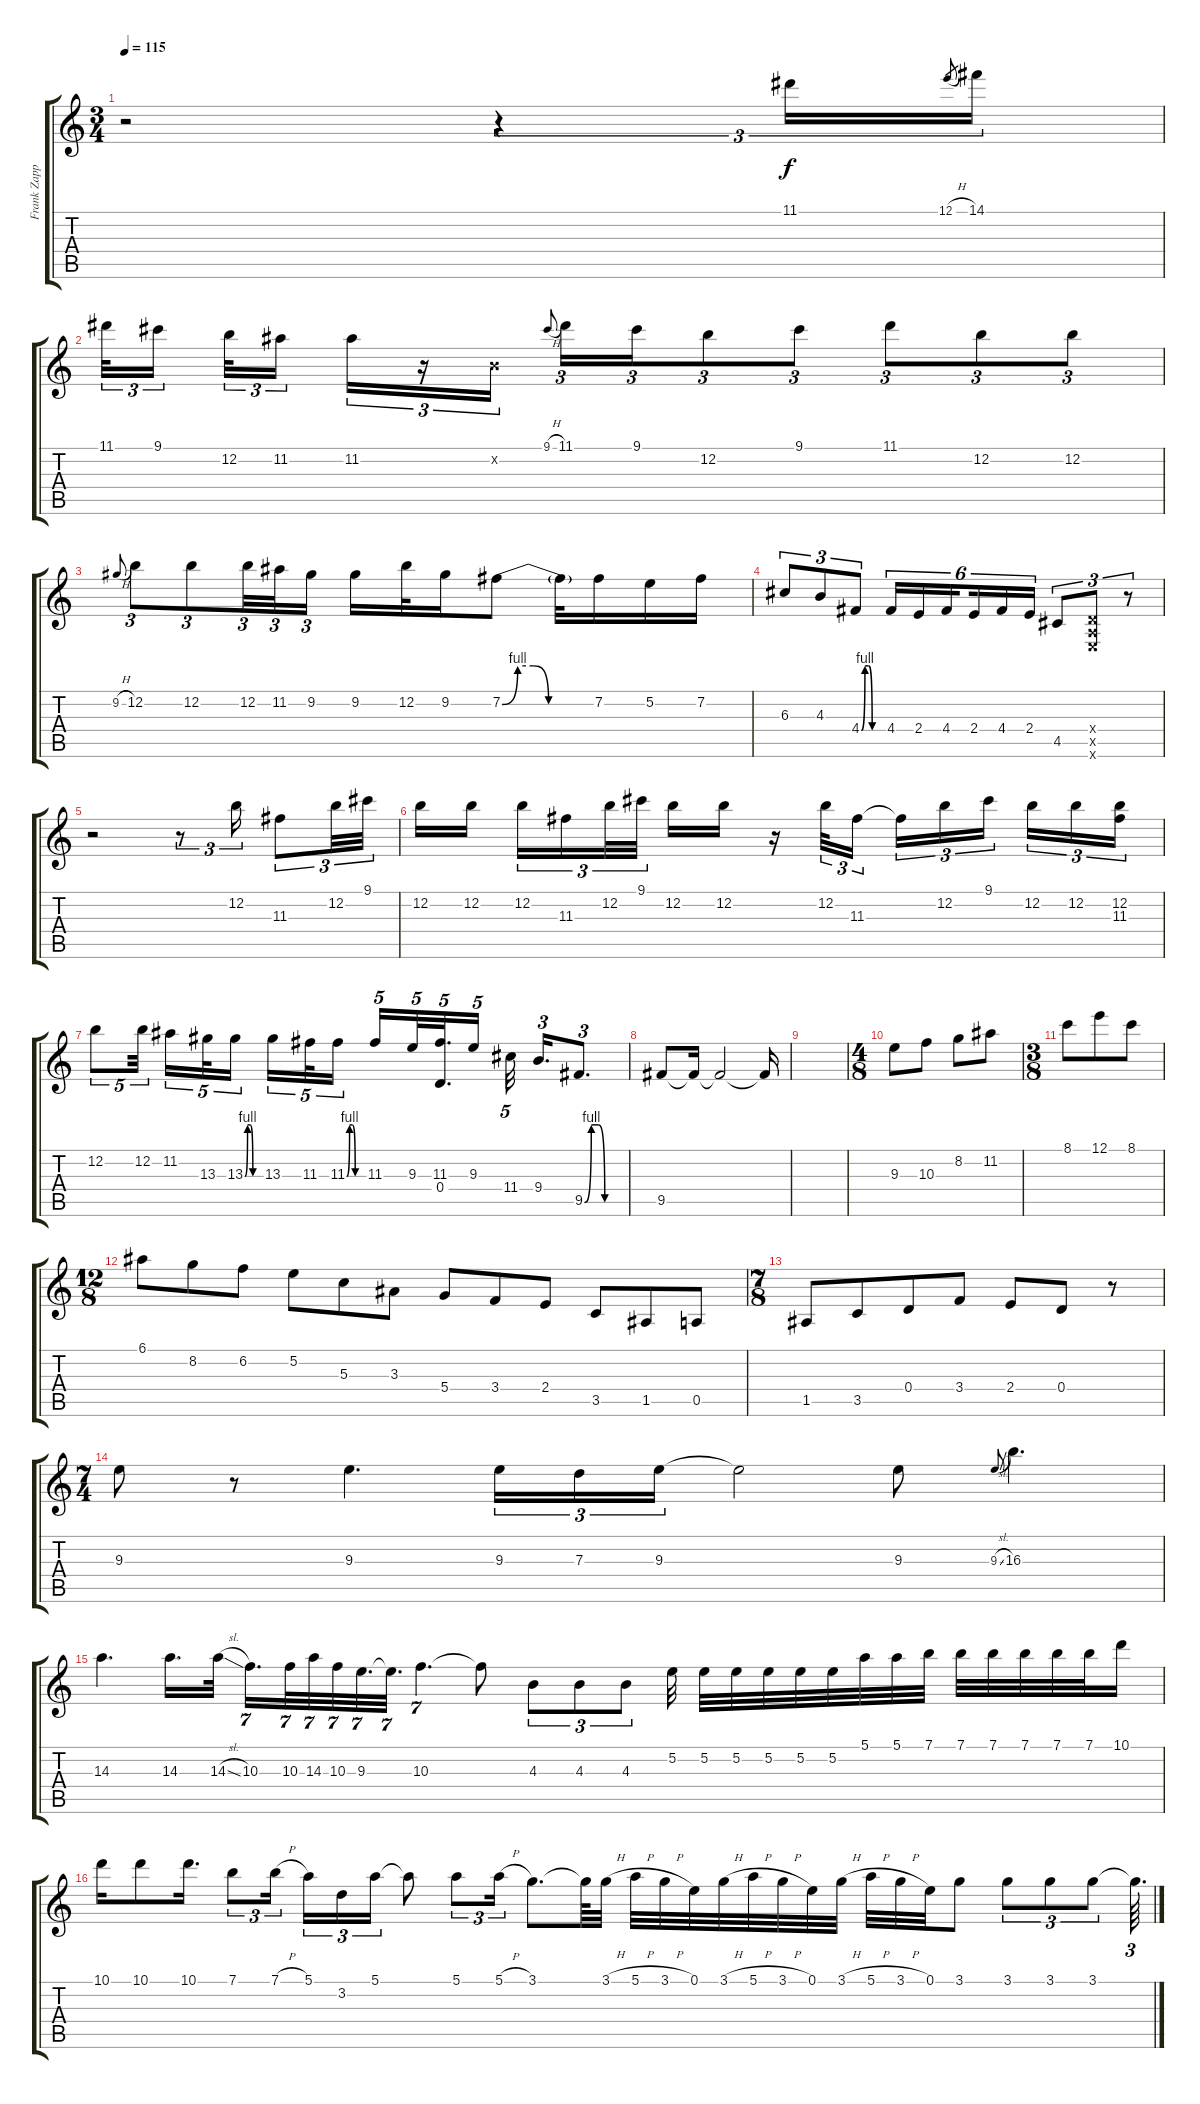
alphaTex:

\track ("Frank Zappa" "Frank Zapp") {instrument distortionguitar}
\staff {score tabs}
\tuning (E4 B3 G3 D3 A2 E2) {hide}
\ts (3 4)
\tempo 115
\clef g2
\ks c
r.2{dy f} r.4{tu (3 2)} 11.1.16{tu (3 2)} 12.1{h}.8{gr} 14.1.16{tu (3 2)} |
11.1.32{tu (3 2)} 9.1.16{tu (3 2) beam splitsecondary} 12.2.32{tu (3 2)} 11.2.16{tu (3 2) beam splitsecondary} 11.2.16{tu (3 2)} r.16{tu (3 2)} 0.2{x}.16{tu (3 2)} 9.1{h}.8{gr onbeat} 11.1.16{tu (3 2)} 9.1.16{tu (3 2)} 12.2.8{tu (3 2)} 9.1.8{tu (3 2)} 11.1.8{tu (3 2)} 12.2.8{tu (3 2)} 12.2.8{tu (3 2)} |
9.2{h}.8{gr onbeat} 12.2.8{tu (3 2)} 12.2.8{tu (3 2)} 12.2.32{tu (3 2)} 11.2.32{tu (3 2)} 9.2.16{tu (3 2)} 9.2.16 12.2.32 9.2.16 7.2{be (custom 0 0 10 4 20 4 30 0 60 0)}.8 7.2{t}.32 7.2.16 5.2.16 7.2.16 |
6.3.8{tu (3 2)} 4.3.8{tu (3 2)} 4.4{be (custom 0 0 10 4 20 4 30 0 60 0)}.8{tu (3 2)} 4.4.16{tu (6 4)} 2.4.16{tu (6 4)} 4.4.16{tu (6 4) beam splitsecondary} 2.4.16{tu (6 4)} 4.4.16{tu (6 4)} 2.4.16{tu (6 4)} 4.5.8{tu (3 2)} (0.4{x} 0.5{x} 0.6{x}).8{tu (3 2)} r.8{tu (3 2)} |
r.2 r.8{tu (3 2)} 12.2.16{tu (3 2)} 11.3.8{tu (3 2)} 12.2.32{tu (3 2)} 9.1.32{tu (3 2)} |
12.2.16 12.2.16{beam splitsecondary} 12.2.16{tu (3 2)} 11.3.16{tu (3 2)} 12.2.32{tu (3 2)} 9.1.32{tu (3 2)} 12.2.16 12.2.16 r.16 12.2.32{tu (3 2)} 11.3.16{tu (3 2)} 11.3{t}.16{tu (3 2)} 12.2.16{tu (3 2)} 9.1.16{tu (3 2) beam splitsecondary} 12.2.16{tu (3 2)} 12.2.16{tu (3 2)} (12.2 11.3).16{tu (3 2)} |
12.2.8{tu (5 4)} 12.2.32{tu (5 4) beam splitsecondary} 11.2.16{tu (5 4)} 13.3.32{tu (5 4)} 13.3{be (custom 0 0 10 4 20 4 30 0 60 0)}.16{tu (5 4)} 13.3.16{tu (5 4)} 11.3.32{tu (5 4)} 11.3{be (custom 0 0 10 4 20 4 30 0 60 0)}.16{tu (5 4) beam splitsecondary} 11.3.16{tu (5 4)} 9.3.32{tu (5 4)} (11.3 0.4).32{d tu (5 4)} 9.3.16{tu (5 4)} 11.4.32{tu (5 4)} 9.4.16{d tu (3 2)} 9.5{be (custom 0 0 10 4 20 4 30 0 60 0)}.8{d tu (3 2)} |
9.5.8 9.5{t}.16 9.5{t}.2 9.5{t}.16 |
|
\ts (4 8)
9.3.8 10.3.8 8.2.8 11.2.8 |
\ts (3 8)
8.1.8 12.1.8 8.1.8 |
\ts (12 8)
6.1.8 8.2.8 6.2.8 5.2.8 5.3.8 3.3.8 5.4.8 3.4.8 2.4.8 3.5.8 1.5.8 0.5.8 |
\ts (7 8)
1.5.8 3.5.8 0.4.8 3.4.8 2.4.8 0.4.8 r.8 |
\ts (7 4)
9.3.8 r.8 9.3.4{d} 9.3.16{tu (3 2)} 7.3.16{tu (3 2)} 9.3.16{tu (3 2)} 9.3{t}.2 9.3.8 9.3{sl}.8{gr onbeat} 16.3.4{d} |
14.3.4{d} 14.3.16{d} 14.3{sl}.32 10.3.16{d tu (7 4)} 10.3.32{tu (7 4)} 14.3.32{tu (7 4)} 10.3.32{tu (7 4)} 9.3.32{d tu (7 4)} 9.3{t}.32{d tu (7 4)} 10.3.4{d tu (7 4)} 10.3{t}.8 4.3.8{tu (3 2)} 4.3.8{tu (3 2)} 4.3.8{tu (3 2)} 5.2.32 5.2.32 5.2.32 5.2.32 5.2.32 5.2.32 5.1.32 5.1.32 7.1.32 7.1.32 7.1.32 7.1.32 7.1.32 7.1.32 10.1.16 |
10.1.16 10.1.8 10.1.16{d} 7.1.8{tu (3 2)} 7.1{h}.16{tu (3 2) beam splitsecondary} 5.1.16{tu (3 2)} 3.2.16{tu (3 2)} 5.1.16{tu (3 2)} 5.1{t}.8 5.1.8{tu (3 2)} 5.1{h}.16{tu (3 2)} 3.1.8{d} 3.1{t}.64 3.1{h}.32 5.1{h}.32 3.1{h}.32 0.1.32 3.1{h}.32 5.1{h}.32 3.1{h}.32 0.1.32 3.1{h}.32 5.1{h}.32 3.1{h}.32 0.1.32 3.1.8 3.1.8{tu (3 2)} 3.1.8{tu (3 2)} 3.1.8{tu (3 2)} 3.1{t}.64{d tu (3 2)}
